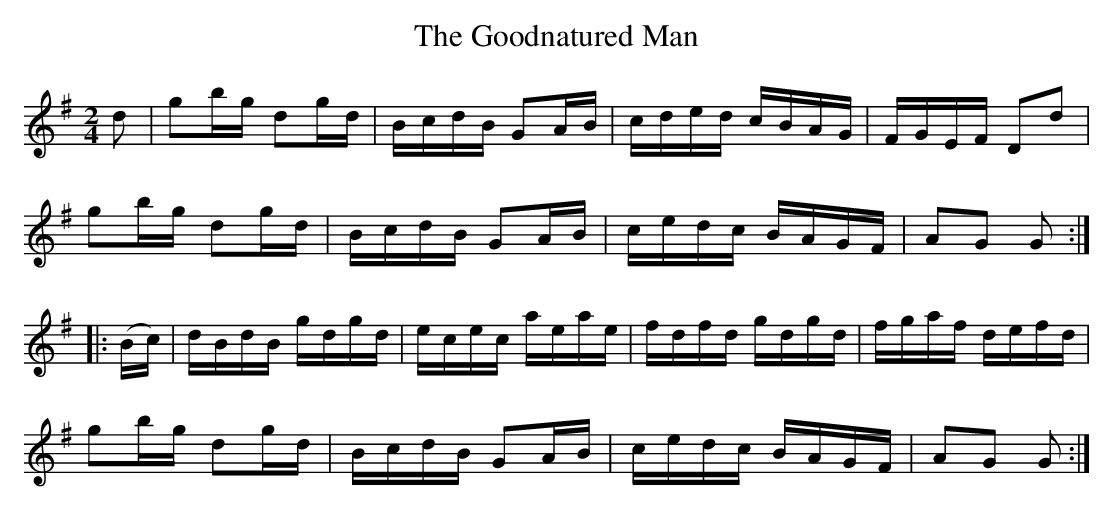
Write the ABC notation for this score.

X:1
T: The Goodnatured Man
M: 2/4
L: 1/16
K: G
d2|g2bg d2gd|BcdB G2AB|cded cBAG|FGEF D2d2|
g2bg d2gd|BcdB G2AB|cedc BAGF|A2G2 G2:|
|:(Bc)|dBdB gdgd|ecec aeae|fdfd gdgd|fgaf defd|
g2bg d2gd|BcdB G2AB|cedc BAGF|A2G2 G2:|
